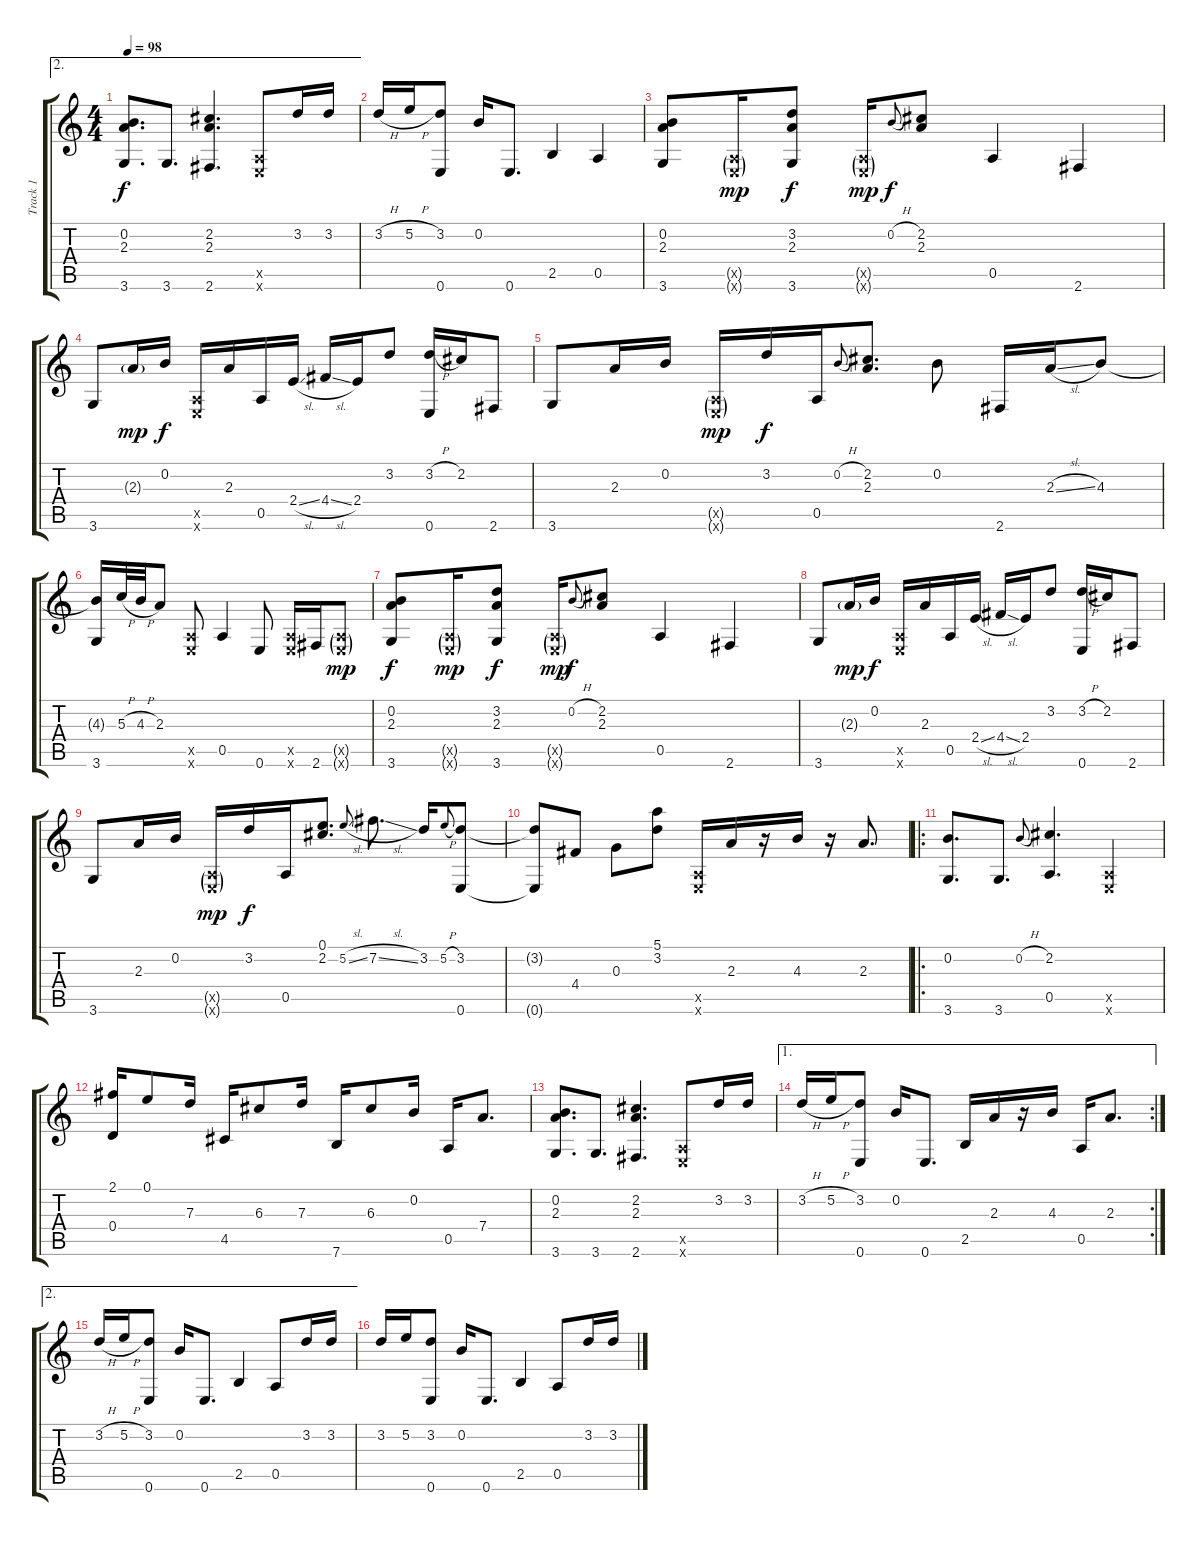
\track ("Track 1" "Track 1") {instrument acousticguitarsteel}
\staff {score tabs}
\tuning (E4 B3 G3 D3 A2 E2) {hide}
\ae 2
\ts (4 4)
\tempo 98
\clef g2
\ks c
(0.2 2.3 3.6).8{d dy f} 3.6.8{d} (2.2 2.3 2.6).4{d} (0.5{x} 0.6{x}).8 3.2.16 3.2.16 |
3.2{h}.16 5.2{h}.16 (3.2 0.6).8 0.2.16 0.6.8{d} 2.5.4 0.5.4 |
(0.2 2.3 3.6).8 (0.5{g x} 0.6{g x}).16{dy mp} (3.2 2.3 3.6).8{dy f} (0.5{g x} 0.6{g x}).16{dy mp} 0.2{h}.8{gr onbeat dy f} (2.2 2.3).8 0.5.4 2.6.4 |
3.6.8 2.3{g}.16{dy mp} 0.2.16{dy f} (0.5{x} 0.6{x}).16 2.3.16 0.5.16 2.4{sl}.16 4.4{sl}.16 2.4.16 3.2.8 (3.2{h} 0.6).16 2.2.16 2.6.8 |
3.6.8 2.3.16 0.2.16 (0.5{g x} 0.6{g x}).16{dy mp} 3.2.16{dy f} 0.5.16 0.2{h}.8{gr onbeat} (2.2 2.3).8{d} 0.2.8 2.6.16 2.3{sl}.16 4.3.8 |
(4.3{t} 3.6).16 5.3{h}.32 4.3{h}.32 2.3.8 (0.5{x} 0.6{x}).8 0.5.4 0.6.8 (0.5{x} 0.6{x}).16 2.6.16 (0.5{g x} 0.6{g x}).8{dy mp} |
(0.2 2.3 3.6).8{dy f} (0.5{g x} 0.6{g x}).16{dy mp} (3.2 2.3 3.6).8{dy f} (0.5{g x} 0.6{g x}).16{dy mp} 0.2{h}.8{gr onbeat dy f} (2.2 2.3).8 0.5.4 2.6.4 |
3.6.8 2.3{g}.16{dy mp} 0.2.16{dy f} (0.5{x} 0.6{x}).16 2.3.16 0.5.16 2.4{sl}.16 4.4{sl}.16 2.4.16 3.2.8 (3.2{h} 0.6).16 2.2.16 2.6.8 |
3.6.8 2.3.16 0.2.16 (0.5{g x} 0.6{g x}).16{dy mp} 3.2.16{dy f} 0.5.16 (0.1 2.2).8{d} 5.2{sl}.8{gr onbeat} 7.2{sl}.8{d} 3.2.16 5.2{h}.8{gr onbeat} (3.2 0.6).8 |
(3.2{t} 0.6{t}).8 4.4.8 0.3.8 (5.1 3.2).8 (0.5{x} 0.6{x}).16 2.3.16 r.16 4.3.16 r.16 2.3.8{d} |
\ro
(0.2 3.6).8{d} 3.6.8{d} 0.2{h}.8{gr onbeat} (2.2 0.5).4{d} (0.5{x} 0.6{x}).4 |
(2.1 0.4).16 0.1.8 7.3.16 4.5.16 6.3.8 7.3.16 7.6.16 6.3.8 0.2.16 0.5.16 7.4.8{d} |
(0.2 2.3 3.6).8{d} 3.6.8{d} (2.2 2.3 2.6).4{d} (0.5{x} 0.6{x}).8 3.2.16 3.2.16 |
\ae 1
\rc 2
3.2{h}.16 5.2{h}.16 (3.2 0.6).8 0.2.16 0.6.8{d} 2.5.16 2.3.16 r.16 4.3.16 0.5.16 2.3.8{d} |
\ae 2
3.2{h}.16 5.2{h}.16 (3.2 0.6).8 0.2.16 0.6.8{d} 2.5.4 0.5.8 3.2.16 3.2.16 |
3.2.16 5.2.16 (3.2 0.6).8 0.2.16 0.6.8{d} 2.5.4 0.5.8 3.2.16 3.2.16
